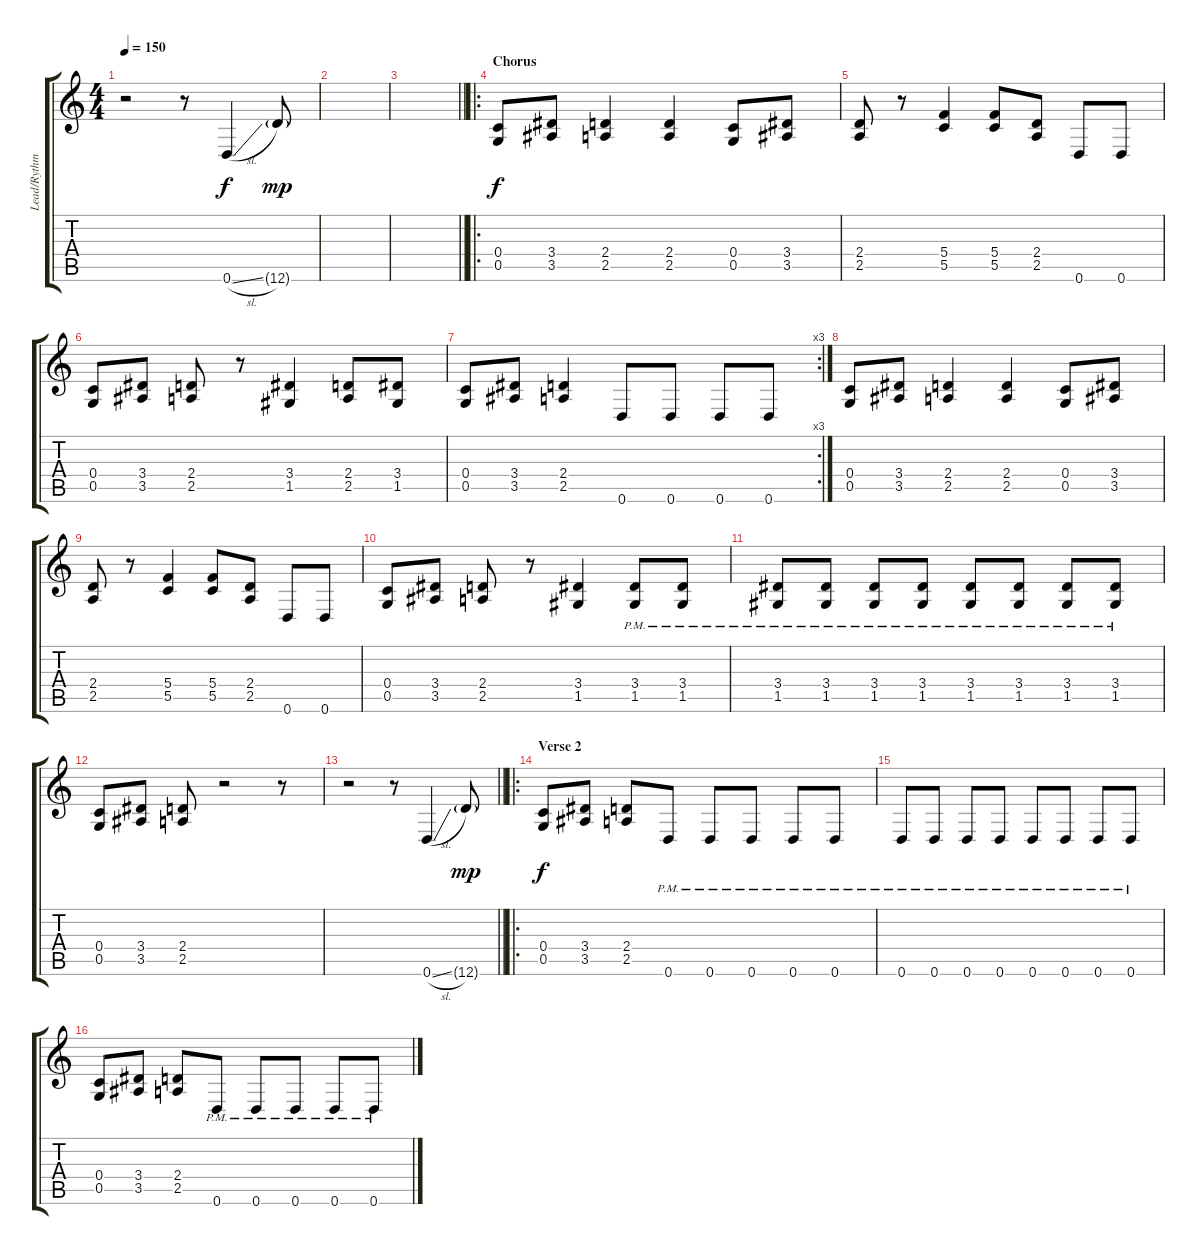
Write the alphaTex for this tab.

\track ("Lead/Rythm Guitar" "Lead/Rythm") {instrument distortionguitar}
\staff {score tabs}
\tuning (D4 A3 F3 C3 G2 D2) {hide}
\ts (4 4)
\tempo 150
\clef g2
\ks c
r.2{dy f} r.8 0.6{sl}.4 12.6{g}.8{dy mp} |
|
\barLineRight lightlight
|
\ro
\section ("" "Chorus")
(0.4 0.5).8{dy f} (3.4 3.5).8 (2.4 2.5).4 (2.4 2.5).4 (0.4 0.5).8 (3.4 3.5).8 |
(2.4 2.5).8 r.8 (5.4 5.5).4 (5.4 5.5).8 (2.4 2.5).8 0.6.8 0.6.8 |
(0.4 0.5).8 (3.4 3.5).8 (2.4 2.5).8 r.8 (3.4 1.5).4 (2.4 2.5).8 (3.4 1.5).8 |
\rc 3
(0.4 0.5).8 (3.4 3.5).8 (2.4 2.5).4 0.6.8 0.6.8 0.6.8 0.6.8 |
(0.4 0.5).8 (3.4 3.5).8 (2.4 2.5).4 (2.4 2.5).4 (0.4 0.5).8 (3.4 3.5).8 |
(2.4 2.5).8 r.8 (5.4 5.5).4 (5.4 5.5).8 (2.4 2.5).8 0.6.8 0.6.8 |
(0.4 0.5).8 (3.4 3.5).8 (2.4 2.5).8 r.8 (3.4 1.5).4 (3.4{pm} 1.5{pm}).8 (3.4{pm} 1.5{pm}).8 |
(3.4{pm} 1.5{pm}).8 (3.4{pm} 1.5{pm}).8 (3.4{pm} 1.5{pm}).8 (3.4{pm} 1.5{pm}).8 (3.4{pm} 1.5{pm}).8 (3.4{pm} 1.5{pm}).8 (3.4{pm} 1.5{pm}).8 (3.4{pm} 1.5{pm}).8 |
(0.4 0.5).8 (3.4 3.5).8 (2.4 2.5).8 r.2 r.8 |
\barLineRight lightlight
r.2 r.8 0.6{sl}.4 12.6{g}.8{dy mp} |
\ro
\section ("" "Verse 2")
(0.4 0.5).8{dy f} (3.4 3.5).8 (2.4 2.5).8 0.6{pm}.8 0.6{pm}.8 0.6{pm}.8 0.6{pm}.8 0.6{pm}.8 |
0.6{pm}.8 0.6{pm}.8 0.6{pm}.8 0.6{pm}.8 0.6{pm}.8 0.6{pm}.8 0.6{pm}.8 0.6{pm}.8 |
(0.4 0.5).8 (3.4 3.5).8 (2.4 2.5).8 0.6{pm}.8 0.6{pm}.8 0.6{pm}.8 0.6{pm}.8 0.6{pm}.8
